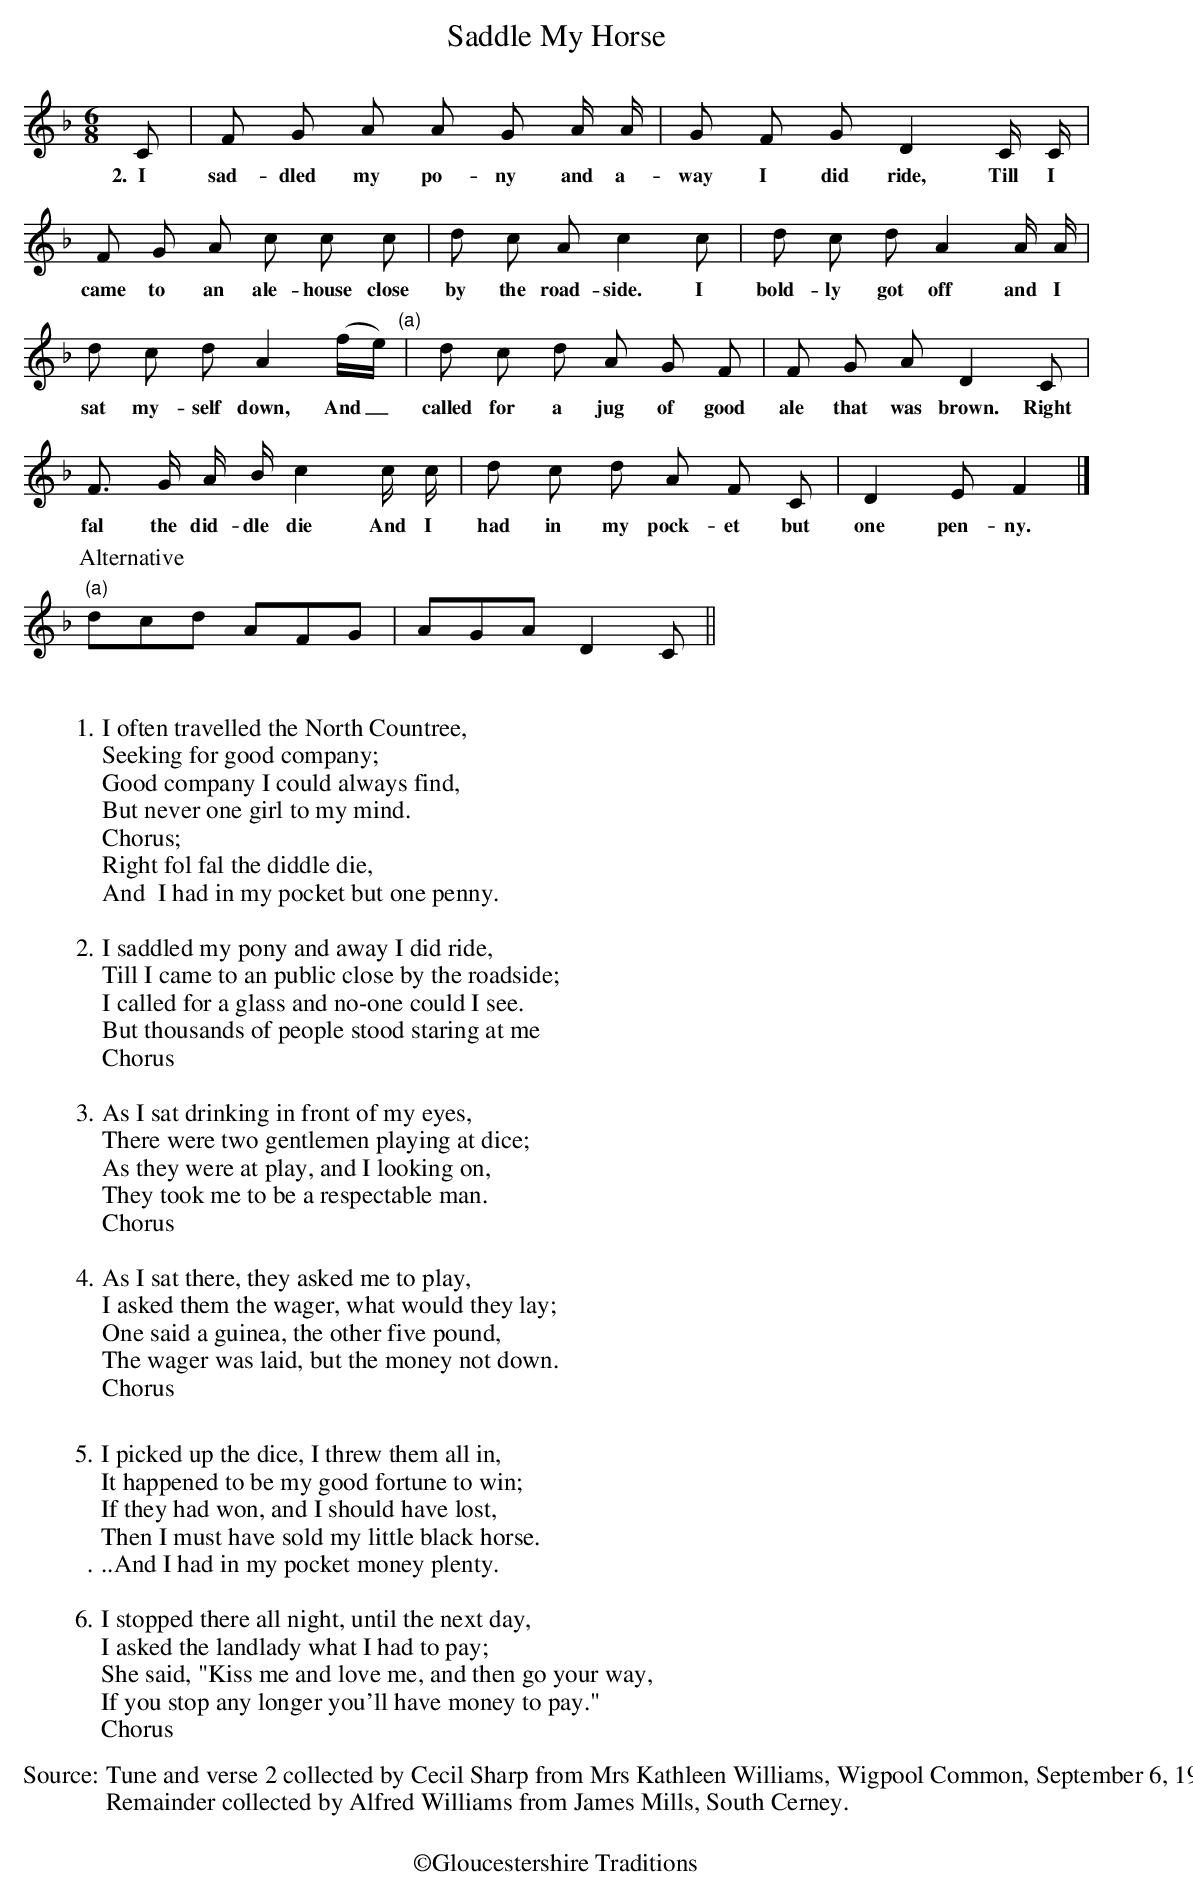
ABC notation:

X:1
T:Saddle My Horse
M:6/8
L:1/8
K:Fmaj
C | F G A A G A/2 A/2 | G F G D2 C/2 C/2 |
w:2.~~I sad-dled my po-ny and a-way I did ride, Till I
F G A c c c | d c A c2 c | d c d A2 A/2 A/2 |
w:came to an ale-house close by the road-side. I bold-ly got off and I
d c d A2 (f/2e/2) "(a)"| d c d A G F | F G A D2 C |
w:sat my-self down, And_ called for a jug of good ale that was brown. Right
F3/2 G/2 A/2 B/2 c2 c/2 c/2 | d c d A F C | D2 E F2 |]
w:fal the did-dle die And I had in my pock-et but one pen-ny.
P:Alternative
"(a)" dcd AFG | AGA D2 C ||
W:
W:1. I often travelled the North Countree,
W:Seeking for good company;
W:Good company I could always find,
W:But never one girl to my mind.
W:Chorus;
W:Right fol fal the diddle die,
W:And  I had in my pocket but one penny.
W:
W:2.I saddled my pony and away I did ride,
W:Till I came to an public close by the roadside;
W:I called for a glass and no-one could I see.
W:But thousands of people stood staring at me
W:Chorus
W:
W:3.As I sat drinking in front of my eyes,
W:There were two gentlemen playing at dice;
W:As they were at play, and I looking on,
W:They took me to be a respectable man.
W:Chorus
W:
W:4.As I sat there, they asked me to play,
W:I asked them the wager, what would they lay;
W:One said a guinea, the other five pound,
W:The wager was laid, but the money not down.
W:Chorus
W:
W:5.I picked up the dice, I threw them all in,
W:It happened to be my good fortune to win;
W:If they had won, and I should have lost,
W:Then I must have sold my little black horse.
W:...And I had in my pocket money plenty.
W:
W:6.I stopped there all night, until the next day,
W:I asked the landlady what I had to pay;
W:She said, "Kiss me and love me, and then go your way,
W:If you stop any longer you'll have money to pay."
W:Chorus
